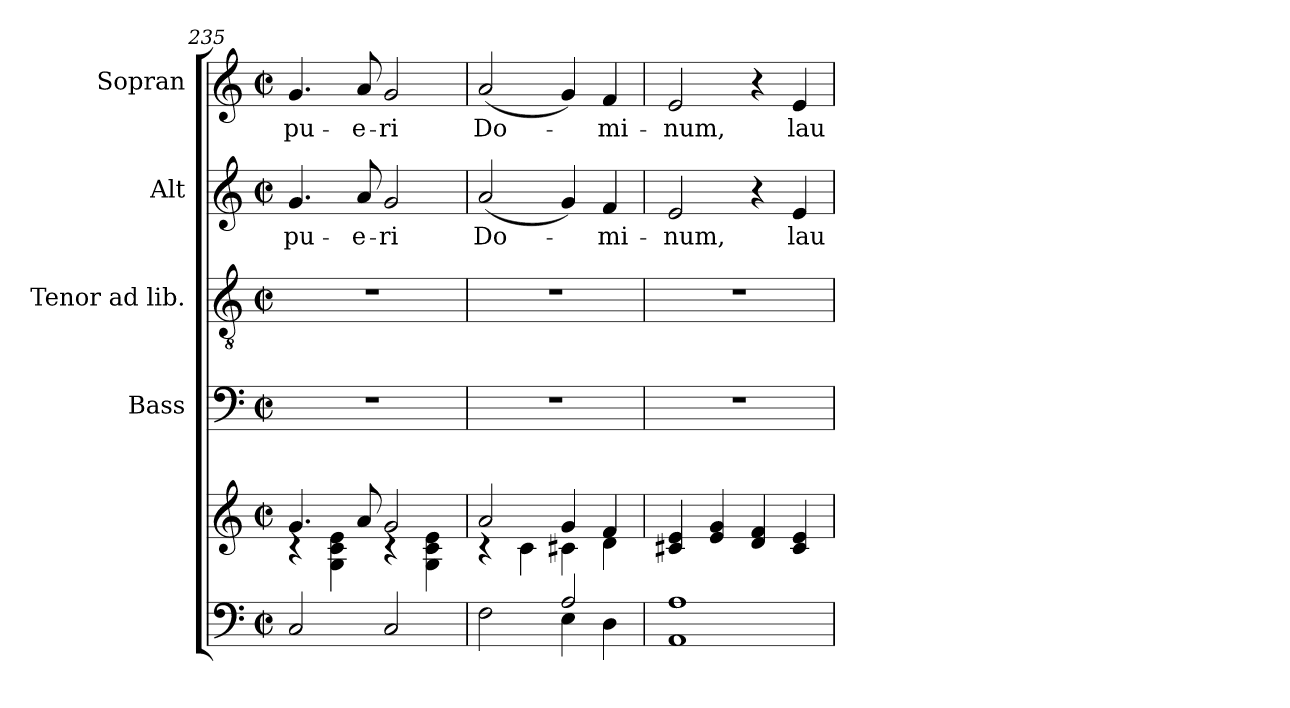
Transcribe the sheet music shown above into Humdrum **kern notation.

**kern	**kern	**kern	**kern	**kern	**text	**kern	**text
*part5	*part5	*part4	*part3	*part2	*part2	*part1	*part1
*staff6	*staff5	*staff4	*staff3	*staff2	*staff2	*staff1	*staff1
*	*	*I"Bass	*I"Tenor ad lib.	*I"Alt	*	*I"Sopran	*
*	*	*I'B.	*I'T.	*I'A.	*	*I'S.	*
*clefF4	*clefG2	*clefF4	*clefGv2	*clefG2	*	*clefG2	*
*k[]	*k[]	*k[]	*k[]	*k[]	*	*k[]	*
*C:	*C:	*C:	*C:	*C:	*	*C:	*
*M2/2	*M2/2	*M2/2	*M2/2	*M2/2	*	*M2/2	*
*met(c|)	*met(c|)	*met(c|)	*met(c|)	*met(c|)	*	*met(c|)	*
=235	=235	=235	=235	=235	=235	=235	=235
*	*^	*	*	*	*	*	*
!	!	!	!	!	!	!LO:LY:b	!	!LO:LY:b
2C/	4.g/	4rB	1r	1r	4.g/	pu-	4.g/	pu-
.	.	4G\ 4c\ 4e\	.	.	.	.	.	.
!	!	!	!	!	!	!LO:LY:b	!	!LO:LY:b
.	8a/	.	.	.	8a/	-e-	8a/	-e-
!	!	!	!	!	!	!LO:LY:b	!	!LO:LY:b
2C/	2g/	4rB	.	.	2g/	-ri	2g/	-ri
.	.	4G\ 4c\ 4e\	.	.	.	.	.	.
=236	=236	=236	=236	=236	=236	=236	=236	=236
*^	*	*	*	*	*	*	*	*
!	!	!	!	!	!	!	!LO:LY:b	!	!LO:LY:b
2ryy	2F\	2a/	4rc	1r	1r	(<2a/	Do-	(<2a/	Do-
.	.	.	4c\	.	.	.	.	.	.
2A/	4E\	4g/	4c#X\	.	.	4g/)	.	4g/)	.
!	!	!	!	!	!	!	!LO:LY:b	!	!LO:LY:b
.	4D\	4f/	4d\	.	.	4f/	-mi-	4f/	-mi-
=237	=237	=237	=237	=237	=237	=237	=237	=237	=237
!	!	!	!	!	!	!	!LO:LY:b	!	!LO:LY:b
*v	*v	*	*	*	*	*	*	*	*
*	*v	*v	*	*	*	*	*	*
1AA 1A	4c#X/ 4e/	1r	1r	2e/	-num,	2e/	-num,
.	4e/ 4g/	.	.	.	.	.	.
.	4d/ 4f/	.	.	4r	.	4r	.
!	!	!	!	!	!LO:LY:b	!	!LO:LY:b
.	4c#/ 4e/	.	.	4e/	lau-	4e/	lau-
=	=	=	=	=	=	=	=
*-	*-	*-	*-	*-	*-	*-	*-
